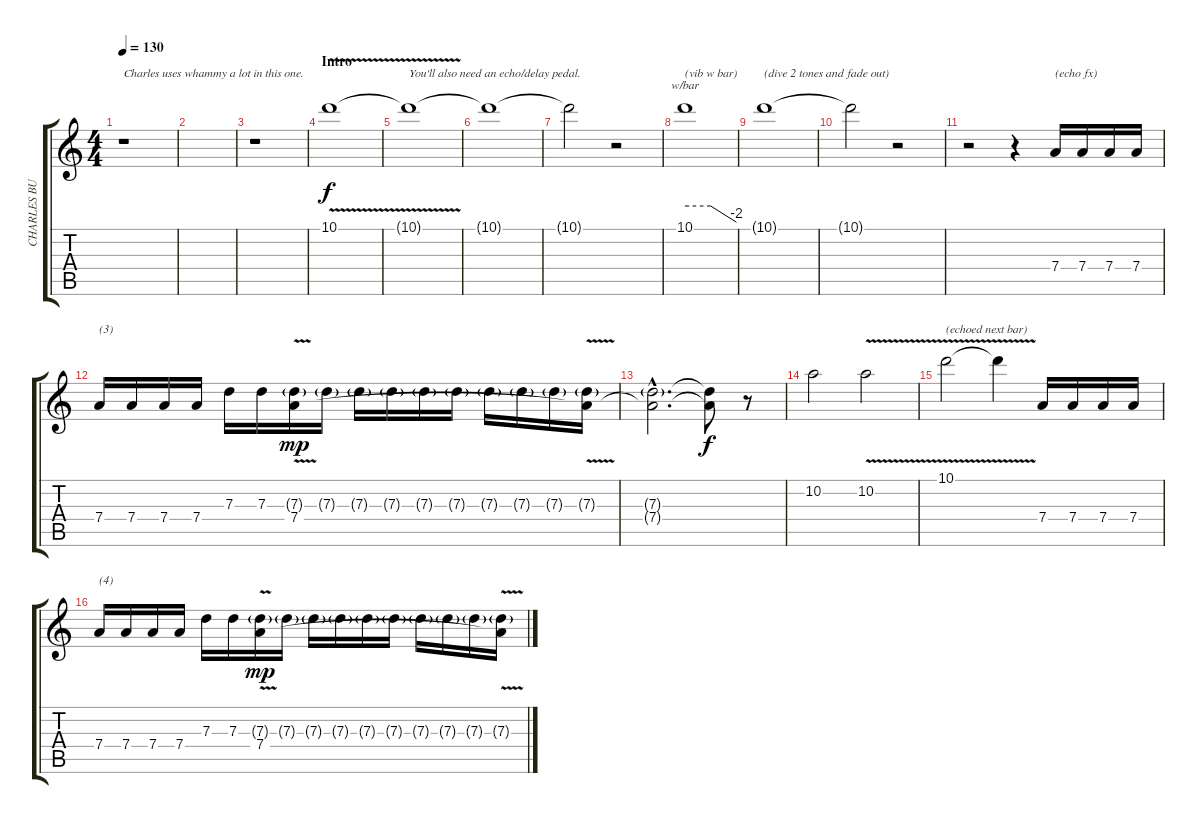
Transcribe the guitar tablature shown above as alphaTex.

\track ("CHARLES BURCHILL!!!" "CHARLES BU") {instrument distortionguitar}
\staff {score tabs}
\tuning (E4 B3 G3 D3 A2 E2) {hide}
\ts (4 4)
\tempo 130
\clef g2
\ks c
r.1{txt "Charles uses whammy a lot in this one." dy f instrument distortionguitar} |
|
r.1 |
\section ("" "Intro")
10.1{v}.1 |
10.1{t}.1{txt "You'll also need an echo/delay pedal."} |
10.1{t}.1 |
10.1{t}.2 r.2 |
10.1.1{tbe (custom default 0 0 5 0 30 0 60 -8) txt "(vib w bar)"} |
10.1{t}.1{txt "(dive 2 tones and fade out)" volume 0} |
10.1{t}.2 r.2 |
r.2 r.4 7.4.16{txt "(echo fx)" volume 13} 7.4.16 7.4.16 7.4.16 |
7.4.16{txt "(3)"} 7.4.16 7.4.16 7.4.16 7.3.16 7.3.16 (7.3{g} 7.4{v}).16{dy mp} 7.3{g}.16 7.3{g}.16 7.3{g}.16 7.3{g}.16 7.3{g}.16 7.3{g}.16 7.3{g}.16 7.3{g}.16 (7.3{g} 7.4{t}).16 |
(7.3{g hac} 7.4{hac t}).2{d} (7.3{t} 7.4{t}).8{dy f} r.8 |
10.2.2 10.2{v}.2 |
10.1{v}.2{txt "(echoed next bar)"} 10.1{t}.4 7.4.16 7.4.16 7.4.16 7.4.16 |
7.4.16{txt "(4)"} 7.4.16 7.4.16 7.4.16 7.3.16 7.3.16 (7.3{g} 7.4{v}).16{dy mp} 7.3{g}.16 7.3{g}.16 7.3{g}.16 7.3{g}.16 7.3{g}.16 7.3{g}.16 7.3{g}.16 7.3{g}.16 (7.3{g} 7.4{t}).16
